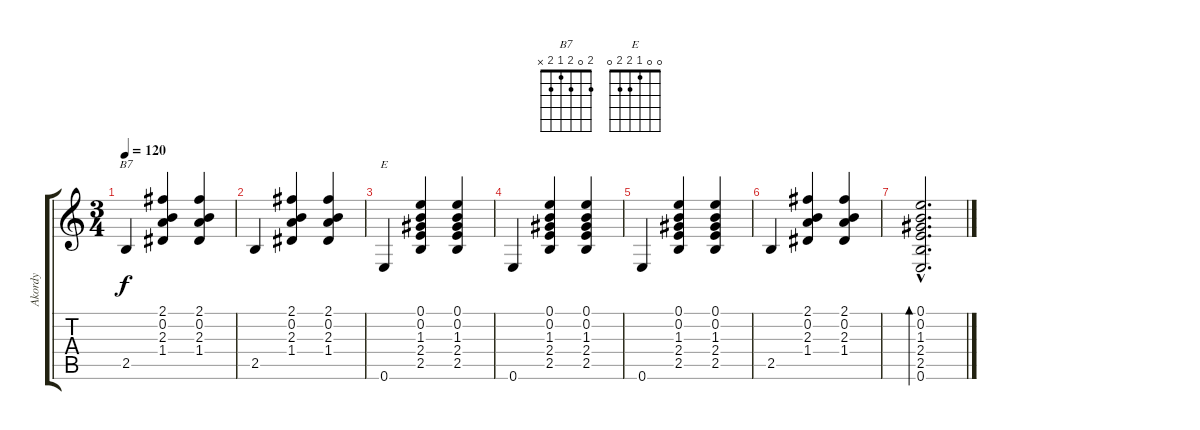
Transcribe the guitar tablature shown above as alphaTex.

\track ("Akordy" "Akordy") {instrument acousticguitarnylon}
\staff {score tabs}
\tuning (E4 B3 G3 D3 A2 E2) {hide}
\chord ("B7" 2 0 2 1 2 x)
\chord ("E" 0 0 1 2 2 0)
\ts (3 4)
\tempo 120
\clef g2
\ks c
2.5.4{ch "B7" dy f} (2.1 0.2 2.3 1.4).4 (2.1 0.2 2.3 1.4).4 |
2.5.4 (2.1 0.2 2.3 1.4).4 (2.1 0.2 2.3 1.4).4 |
0.6.4{ch "E"} (0.1 0.2 1.3 2.4 2.5).4 (0.1 0.2 1.3 2.4 2.5).4 |
0.6.4 (0.1 0.2 1.3 2.4 2.5).4 (0.1 0.2 1.3 2.4 2.5).4 |
0.6.4 (0.1 0.2 1.3 2.4 2.5).4 (0.1 0.2 1.3 2.4 2.5).4 |
2.5.4 (2.1 0.2 2.3 1.4).4 (2.1 0.2 2.3 1.4).4 |
(0.1{hac} 0.2{hac} 1.3{hac} 2.4{hac} 2.5{hac} 0.6{hac}).2{d bd 120}
